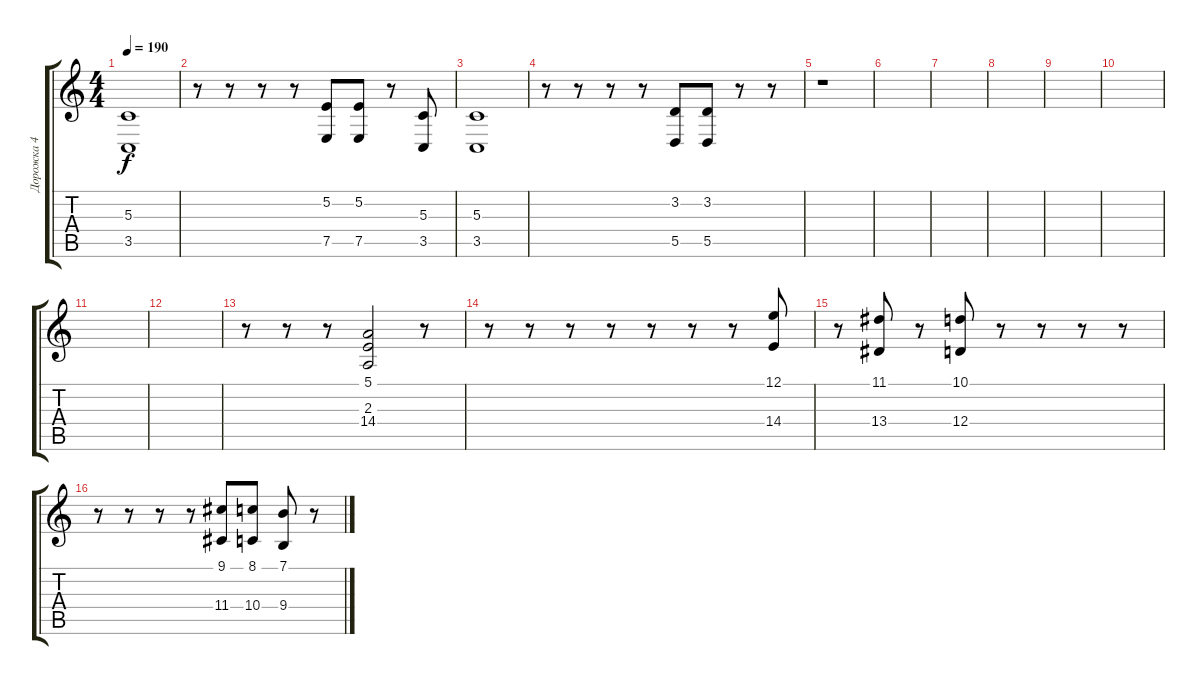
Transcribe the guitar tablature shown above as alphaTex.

\track ("Дорожка 4" "Дорожка 4") {instrument brasssection}
\staff {score tabs}
\tuning (E4 B3 G3 D3 A2 E2) {hide}
\ts (4 4)
\tempo 190
\clef g2
\ks c
(5.3 3.5).1{dy f} |
r.8 r.8 r.8 r.8 (5.2 7.5).8 (5.2 7.5).8 r.8 (5.3 3.5).8 |
(5.3 3.5).1 |
r.8 r.8 r.8 r.8 (3.2 5.5).8 (3.2 5.5).8 r.8 r.8 |
r.1 |
|
|
|
|
|
|
|
r.8 r.8 r.8 (5.1 2.3 14.4).2 r.8 |
r.8 r.8 r.8 r.8 r.8 r.8 r.8 (12.1 14.4).8 |
r.8 (11.1 13.4).8 r.8 (10.1 12.4).8 r.8 r.8 r.8 r.8 |
r.8 r.8 r.8 r.8 (9.1 11.4).8 (8.1 10.4).8 (7.1 9.4).8 r.8
